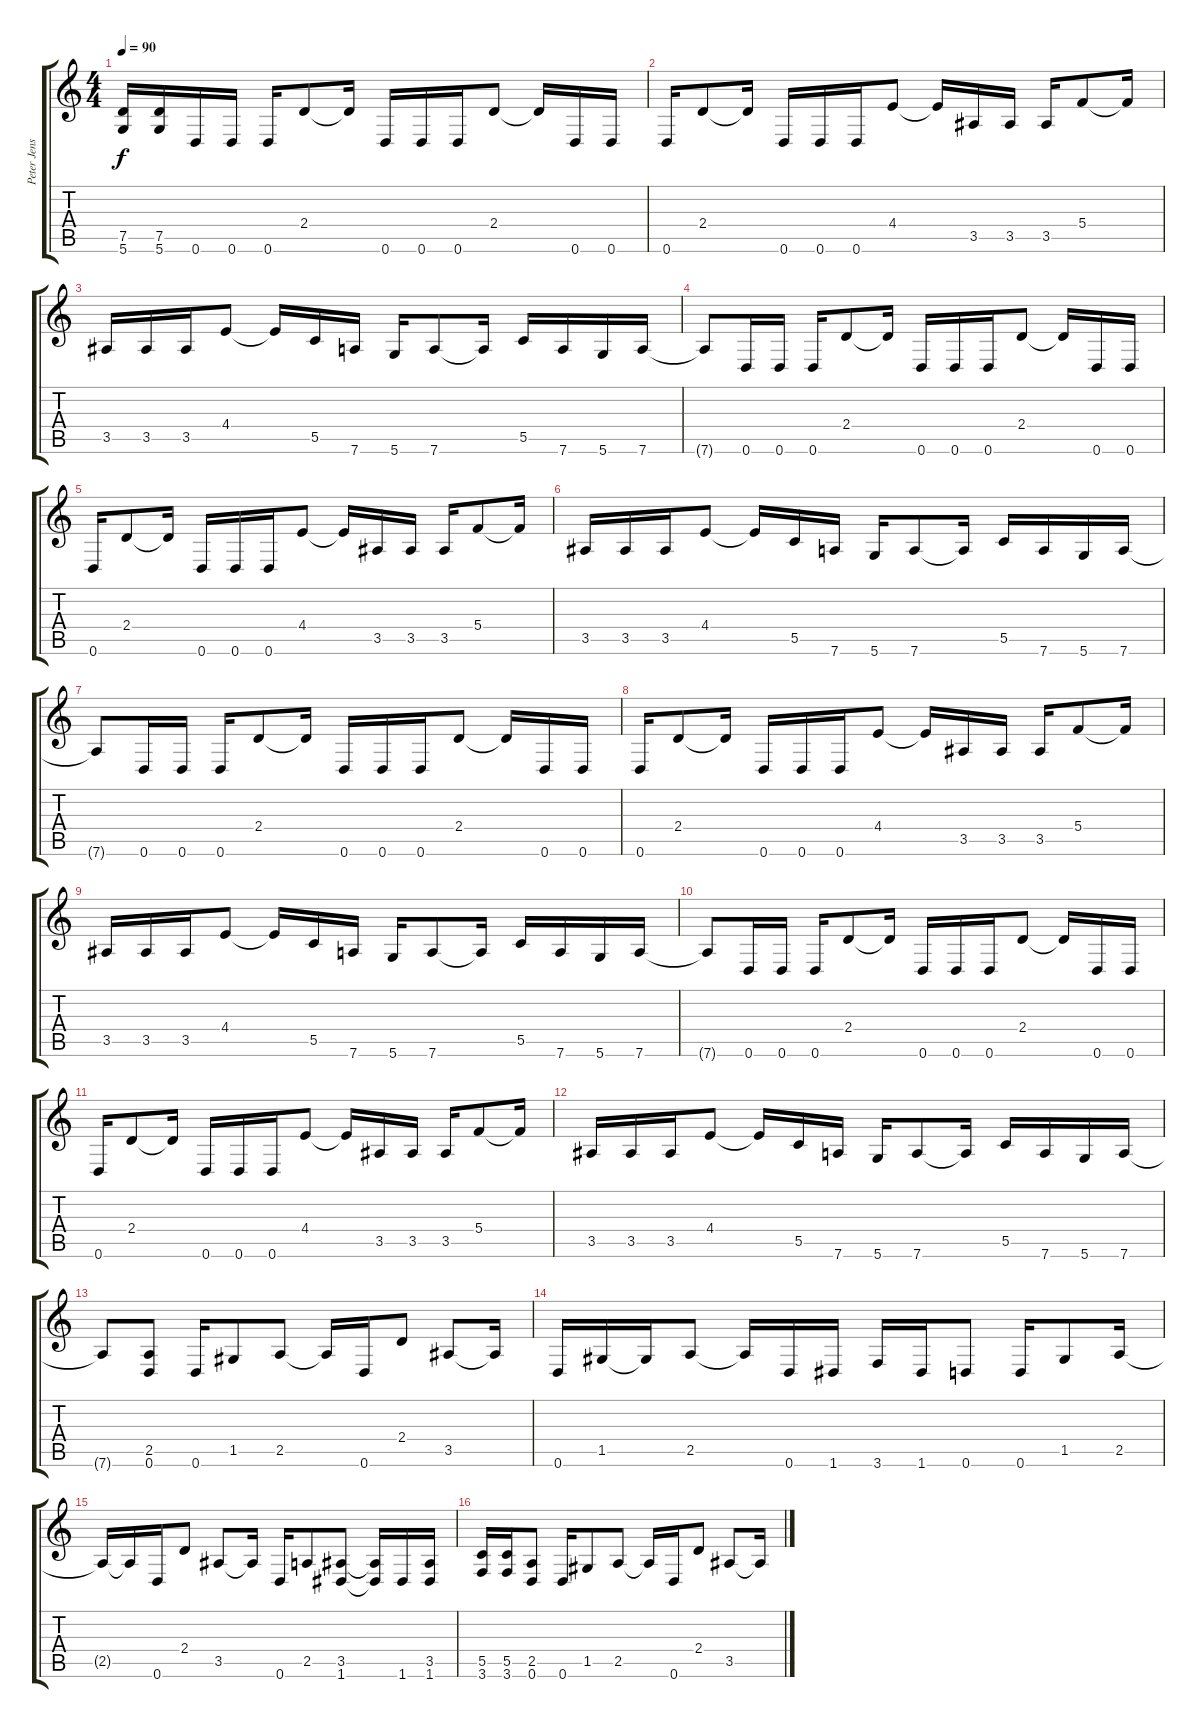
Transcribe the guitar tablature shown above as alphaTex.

\track ("Peter Jensen" "Peter Jens") {instrument distortionguitar}
\staff {score tabs}
\tuning (D4 A3 F3 C3 G2 D2) {hide}
\ts (4 4)
\tempo 90
\clef g2
\ks c
(7.5 5.6).16{dy f} (7.5 5.6).16 0.6.16{balance 8} 0.6.16 0.6.16 2.4.8 2.4{t}.16 0.6.16 0.6.16 0.6.16 2.4.8 2.4{t}.16 0.6.16 0.6.16 |
0.6.16 2.4.8 2.4{t}.16 0.6.16 0.6.16 0.6.16 4.4.8 4.4{t}.16 3.5.16 3.5.16 3.5.16 5.4.8 5.4{t}.16 |
3.5.16 3.5.16 3.5.16 4.4.8 4.4{t}.16 5.5.16 7.6.16 5.6.16 7.6.8 7.6{t}.16 5.5.16 7.6.16 5.6.16 7.6.16 |
7.6{t}.8 0.6.16 0.6.16 0.6.16 2.4.8 2.4{t}.16 0.6.16 0.6.16 0.6.16 2.4.8 2.4{t}.16 0.6.16 0.6.16 |
0.6.16 2.4.8 2.4{t}.16 0.6.16 0.6.16 0.6.16 4.4.8 4.4{t}.16 3.5.16 3.5.16 3.5.16 5.4.8 5.4{t}.16 |
3.5.16 3.5.16 3.5.16 4.4.8 4.4{t}.16 5.5.16 7.6.16 5.6.16 7.6.8 7.6{t}.16 5.5.16 7.6.16 5.6.16 7.6.16 |
7.6{t}.8 0.6.16{balance 14} 0.6.16 0.6.16 2.4.8 2.4{t}.16 0.6.16 0.6.16 0.6.16 2.4.8 2.4{t}.16 0.6.16 0.6.16 |
0.6.16 2.4.8 2.4{t}.16 0.6.16 0.6.16 0.6.16 4.4.8 4.4{t}.16 3.5.16 3.5.16 3.5.16 5.4.8 5.4{t}.16 |
3.5.16 3.5.16 3.5.16 4.4.8 4.4{t}.16 5.5.16 7.6.16 5.6.16 7.6.8 7.6{t}.16 5.5.16 7.6.16 5.6.16 7.6.16 |
7.6{t}.8 0.6.16 0.6.16 0.6.16 2.4.8 2.4{t}.16 0.6.16 0.6.16 0.6.16 2.4.8 2.4{t}.16 0.6.16 0.6.16 |
0.6.16 2.4.8 2.4{t}.16 0.6.16 0.6.16 0.6.16 4.4.8 4.4{t}.16 3.5.16 3.5.16 3.5.16 5.4.8 5.4{t}.16 |
3.5.16 3.5.16 3.5.16 4.4.8 4.4{t}.16 5.5.16 7.6.16 5.6.16 7.6.8 7.6{t}.16 5.5.16 7.6.16 5.6.16 7.6.16 |
7.6{t}.8 (2.5 0.6).8 0.6.16 1.5.8 2.5.8 2.5{t}.16 0.6.16 2.4.8 3.5.8 3.5{t}.16 |
0.6.16 1.5.16 1.5{t}.16 2.5.8 2.5{t}.16 0.6.16 1.6.16 3.6.16 1.6.16 0.6.8 0.6.16 1.5.8 2.5.16 |
2.5{t}.16 2.5{t}.16 0.6.16 2.4.8 3.5.8 3.5{t}.16 0.6.16 2.5.8 (3.5 1.6).8 (3.5{t} 1.6{t}).16 1.6.16 (3.5 1.6).16 |
(5.5 3.6).16 (5.5 3.6).16 (2.5 0.6).8 0.6.16 1.5.8 2.5.8 2.5{t}.16 0.6.16 2.4.8 3.5.8 3.5{t}.16
